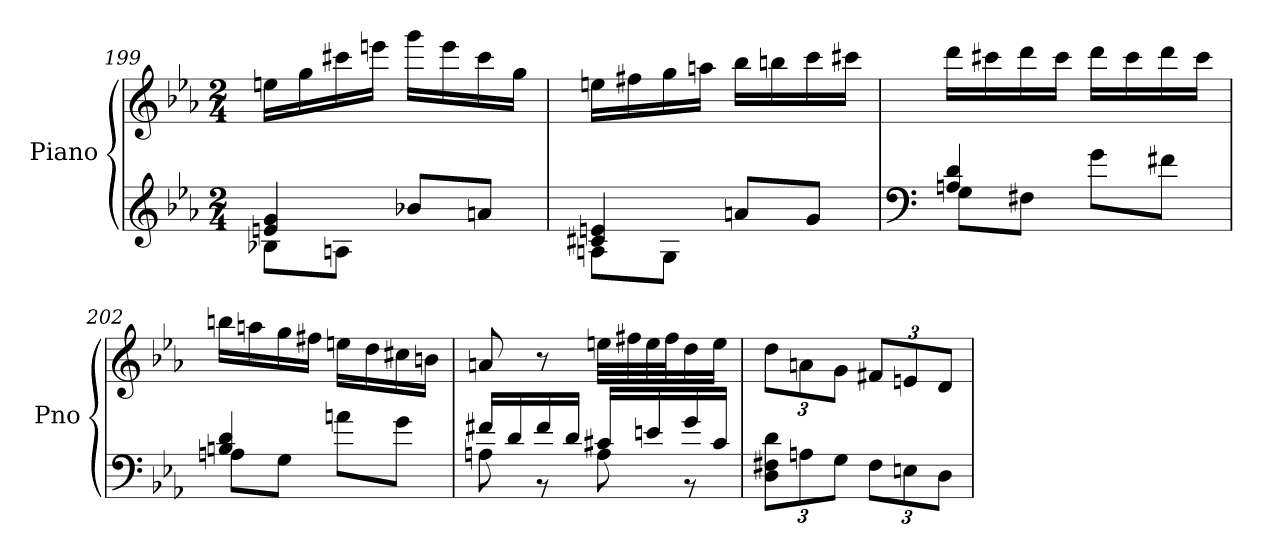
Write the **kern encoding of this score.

**kern	**kern
*part1	*part1
*staff2	*staff1
*I"Piano	*
*I'Pno	*
*clefG2	*clefG2
*k[b-e-a-]	*k[b-e-a-]
*M2/4	*M2/4
=199	=199
*^	*
4en/ 4g/	8B-X\L	16een\LL
.	.	16gg\
.	8An\J	16ccc#X\
.	.	16eeen\JJ
8b-X/L	4ryy	16ggg\LL
.	.	16eee\
8an/J	.	16ccc#\
.	.	16gg\JJ
=200	=200	=200
4c#X/ 4en/	8An\L	16een\LL
.	.	16ff#X\
.	8G\J	16gg\
.	.	16aan\JJ
8an/L	4reyy	16bb-\LL
.	.	16bbn\
8g/J	.	16ccc\
.	.	16ccc#X\JJ
=201	=201	=201
*clefF4	*	*
4An/ 4d/	8G\L	16ddd\LL
.	.	16ccc#X\
.	8F#X\J	16ddd\
.	.	16ccc#\JJ
8g\L	4ryy	16ddd\LL
.	.	16ccc#\
8f#X\J	.	16ddd\
.	.	16ccc#\JJ
=202	=202	=202
4Bn/ 4d/	8An\L	16bbn\LL
.	.	16aan\
.	8G\J	16gg\
.	.	16ff#X\JJ
8an\L	4ryy	16een\LL
.	.	16dd\
8g\J	.	16cc#X\
.	.	16bn\JJ
!!LO:LB:g=z
=203	=203	=203
16f#X/LL	8An\	8an/
16d/	.	.
16f#/	8r	8r
16d/JJ	.	.
16c#X/LL	8A\	32een!\LLL
.	.	32ff#X!\
16en/	.	32ee!\
.	.	32ff#!\J
16g/	8r	16dd!\
16c#/JJ	.	16ee!\JJ
*v	*v	*
=204	=204
*Xbrackettup	*Xbrackettup
12D\ 12F#X\ 12d\L	12dd\L
12An\	12an\
12G\J	12g\J
12F#\L	12f#X/L
12En\	12en/
12D\J	12d/J
=	=
*-	*-
